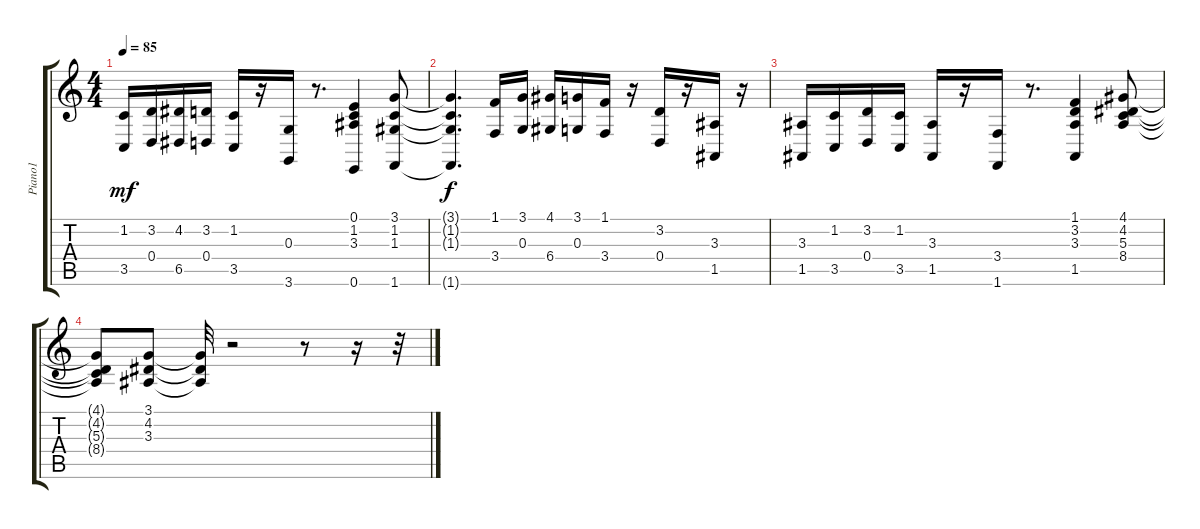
\track ("Piano1" "Piano1") {instrument acousticgrandpiano}
\staff {score tabs}
\tuning (E4 B3 G3 D3 A2 E2) {hide}
\ts (4 4)
\tempo 85
\clef g2
\ks c
(1.2 3.5).16{dy mf} (3.2 0.4).16 (4.2 6.5).16 (3.2 0.4).16 (1.2 3.5).16 r.16 (0.3 3.6).16 r.8{d} (0.1 1.2 3.3 0.6).4 (3.1 1.2 1.3 1.6).8 |
(3.1{t} 1.2{t} 1.3{t} 1.6{t}).4{d dy f} (1.1 3.4).16 (3.1 0.3).16 (4.1 6.4).16 (3.1 0.3).16 (1.1 3.4).16 r.16 (3.2 0.4).16 r.16 (3.3 1.5).16 r.16 |
(3.3 1.5).16 (1.2 3.5).16 (3.2 0.4).16 (1.2 3.5).16 (3.3 1.5).16 r.16 (3.4 1.6).16 r.8{d} (1.1 3.2 3.3 1.5).4 (4.1 4.2 5.3 8.4).8 |
(4.1{t} 4.2{t} 5.3{t} 8.4{t}).8 (3.1 4.2 3.3).8 (3.1{t} 4.2{t} 3.3{t}).32 r.2 r.8 r.16 r.32
